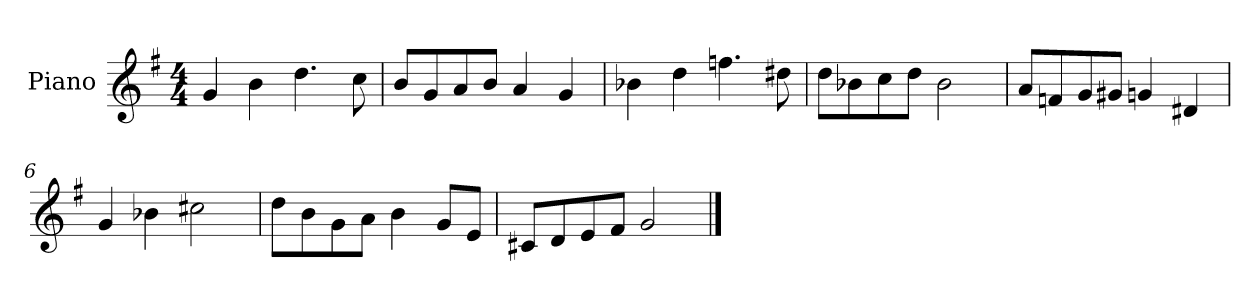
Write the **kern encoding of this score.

**kern
*part1
*staff1
*I"Piano
*I'Pno.
*clefG2
*k[f#]
*M4/4
*MM120
=1
4g/
4b\
4.dd\
8cc\
=2
8b/L
8g/
8a/
8b/J
4a/
4g/
=3
4b-X\
4dd\
4.ffn\
8dd#X\
=4
8dd\L
8b-X\
8cc\
8dd\J
2b-\
=5
8a/L
8fn/
8g/
8g#X/J
4gn/
4d#X/
=6
4g/
4b-X\
2cc#X\
=7
8dd\L
8b\
8g\
8a\J
4b\
8g/L
8e/J
!!LO:LB:g=z
=8
8c#X/L
8d/
8e/
8f#/J
2g/
==
*-
